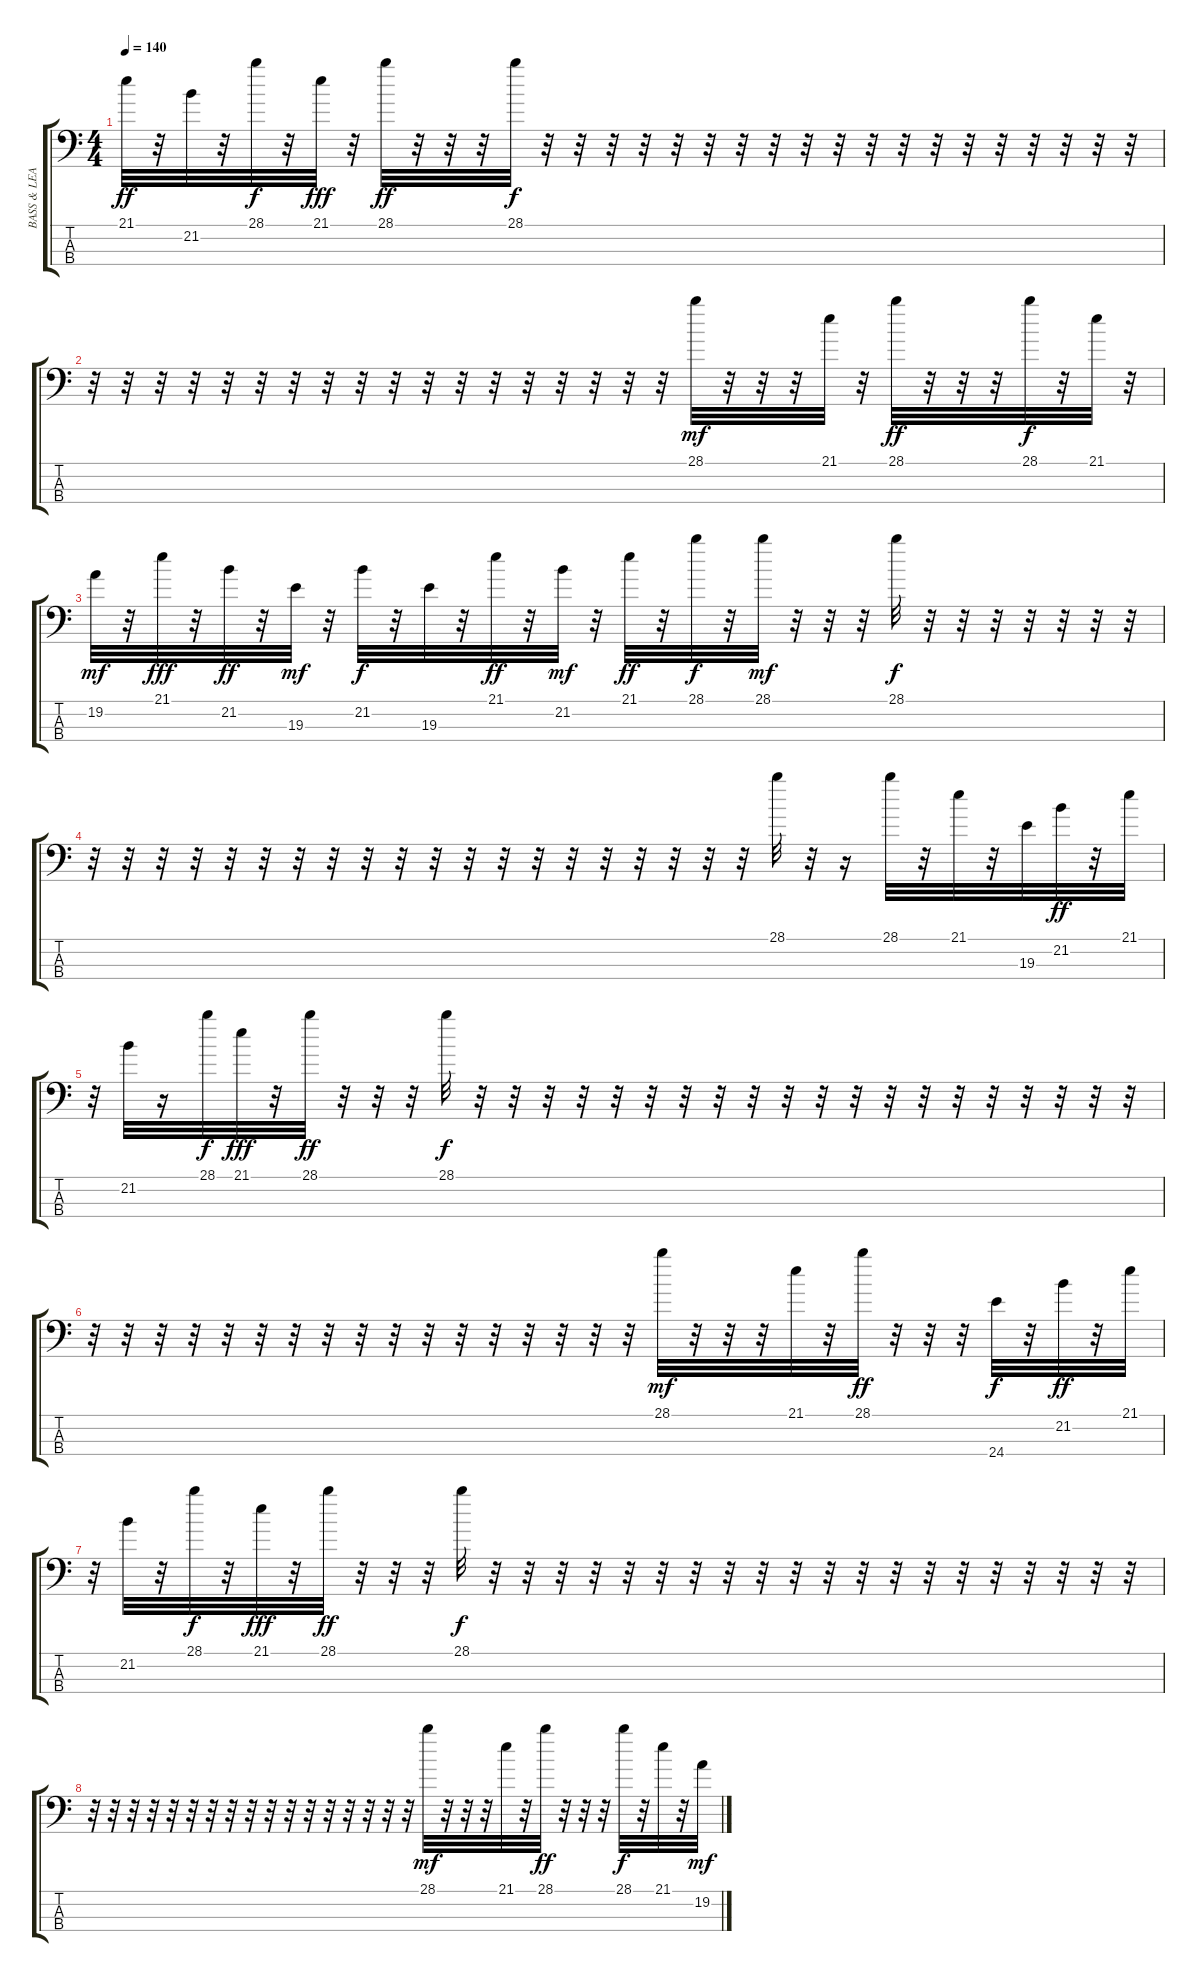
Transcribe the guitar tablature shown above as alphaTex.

\track ("BASS & LEAD" "BASS & LEA") {instrument synthbass2}
\staff {score tabs}
\tuning (G2 D2 A1 E1) {hide}
\ts (4 4)
\tempo 140
\clef f4
\ks c
21.1.32{dy ff} r.32 21.2.32 r.32 28.1.32{dy f} r.32 21.1.32{dy fff} r.32 28.1.32{dy ff} r.32 r.32 r.32 28.1.32{dy f} r.32 r.32 r.32 r.32 r.32 r.32 r.32 r.32 r.32 r.32 r.32 r.32 r.32 r.32 r.32 r.32 r.32 r.32 r.32 |
r.32 r.32 r.32 r.32 r.32 r.32 r.32 r.32 r.32 r.32 r.32 r.32 r.32 r.32 r.32 r.32 r.32 r.32 28.1.32{dy mf} r.32 r.32 r.32 21.1.32 r.32 28.1.32{dy ff} r.32 r.32 r.32 28.1.32{dy f} r.32 21.1.32 r.32 |
19.2.32{dy mf} r.32 21.1.32{dy fff} r.32 21.2.32{dy ff} r.32 19.3.32{dy mf} r.32 21.2.32{dy f} r.32 19.3.32 r.32 21.1.32{dy ff} r.32 21.2.32{dy mf} r.32 21.1.32{dy ff} r.32 28.1.32{dy f} r.32 28.1.32{dy mf} r.32 r.32 r.32 28.1.32{dy f} r.32 r.32 r.32 r.32 r.32 r.32 r.32 |
r.32 r.32 r.32 r.32 r.32 r.32 r.32 r.32 r.32 r.32 r.32 r.32 r.32 r.32 r.32 r.32 r.32 r.32 r.32 r.32 28.1.32 r.32 r.16 28.1.32 r.32 21.1.32 r.32 19.3.32 21.2.32{dy ff} r.32 21.1.32 |
r.32 21.2.32 r.16 28.1.32{dy f} 21.1.32{dy fff} r.32 28.1.32{dy ff} r.32 r.32 r.32 28.1.32{dy f} r.32 r.32 r.32 r.32 r.32 r.32 r.32 r.32 r.32 r.32 r.32 r.32 r.32 r.32 r.32 r.32 r.32 r.32 r.32 r.32 |
r.32 r.32 r.32 r.32 r.32 r.32 r.32 r.32 r.32 r.32 r.32 r.32 r.32 r.32 r.32 r.32 r.32 28.1.32{dy mf} r.32 r.32 r.32 21.1.32 r.32 28.1.32{dy ff} r.32 r.32 r.32 24.4.32{dy f} r.32 21.2.32{dy ff} r.32 21.1.32 |
r.32 21.2.32 r.32 28.1.32{dy f} r.32 21.1.32{dy fff} r.32 28.1.32{dy ff} r.32 r.32 r.32 28.1.32{dy f} r.32 r.32 r.32 r.32 r.32 r.32 r.32 r.32 r.32 r.32 r.32 r.32 r.32 r.32 r.32 r.32 r.32 r.32 r.32 r.32 |
r.32 r.32 r.32 r.32 r.32 r.32 r.32 r.32 r.32 r.32 r.32 r.32 r.32 r.32 r.32 r.32 r.32 28.1.32{dy mf} r.32 r.32 r.32 21.1.32 r.32 28.1.32{dy ff} r.32 r.32 r.32 28.1.32{dy f} r.32 21.1.32 r.32 19.2.32{dy mf}
